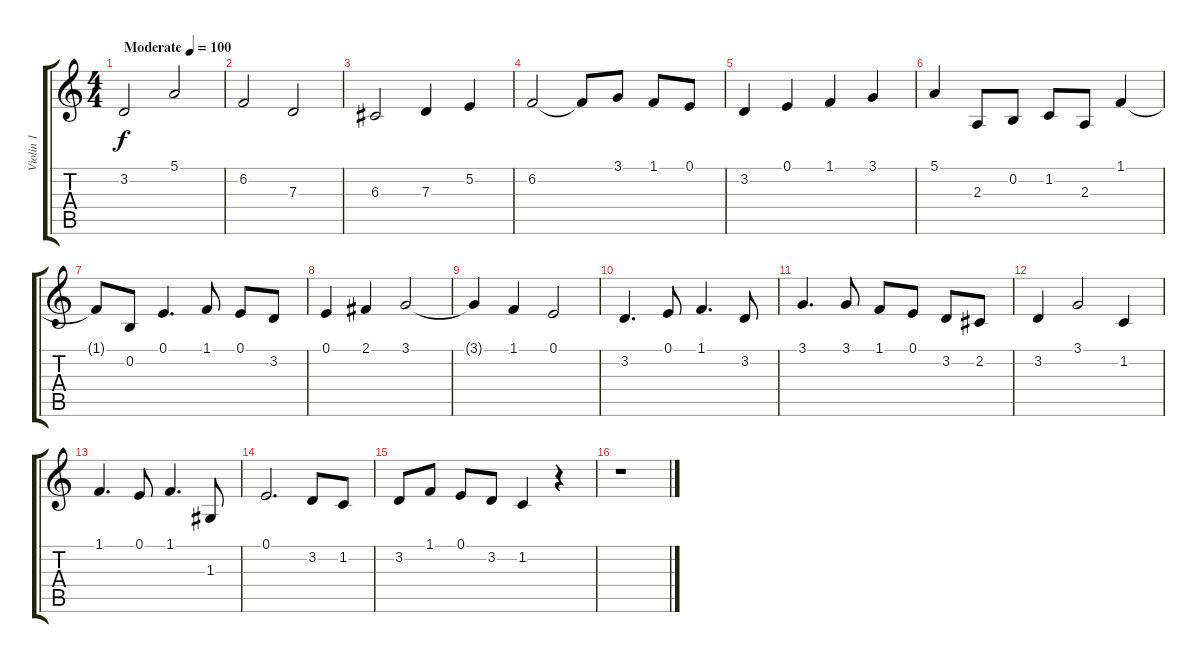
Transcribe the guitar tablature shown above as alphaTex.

\track ("Violin 1" "Violin 1") {instrument violin}
\staff {score tabs}
\tuning (E4 B3 G3 D3 A2 E2) {hide}
\ts (4 4)
\tempo (100 "Moderate")
\clef g2
\ks c
3.2.2{dy f instrument violin} 5.1.2 |
6.2.2 7.3.2 |
6.3.2 7.3.4 5.2.4 |
6.2.2 6.2{t}.8 3.1.8 1.1.8 0.1.8 |
3.2.4 0.1.4 1.1.4 3.1.4 |
5.1.4 2.3.8 0.2.8 1.2.8 2.3.8 1.1.4 |
1.1{t}.8 0.2.8 0.1.4{d} 1.1.8 0.1.8 3.2.8 |
0.1.4 2.1.4 3.1.2 |
3.1{t}.4 1.1.4 0.1.2 |
3.2.4{d} 0.1.8 1.1.4{d} 3.2.8 |
3.1.4{d} 3.1.8 1.1.8 0.1.8 3.2.8 2.2.8 |
3.2.4 3.1.2 1.2.4 |
1.1.4{d} 0.1.8 1.1.4{d} 1.3.8 |
0.1.2{d} 3.2.8 1.2.8 |
3.2.8 1.1.8 0.1.8 3.2.8 1.2.4 r.4 |
r.1
